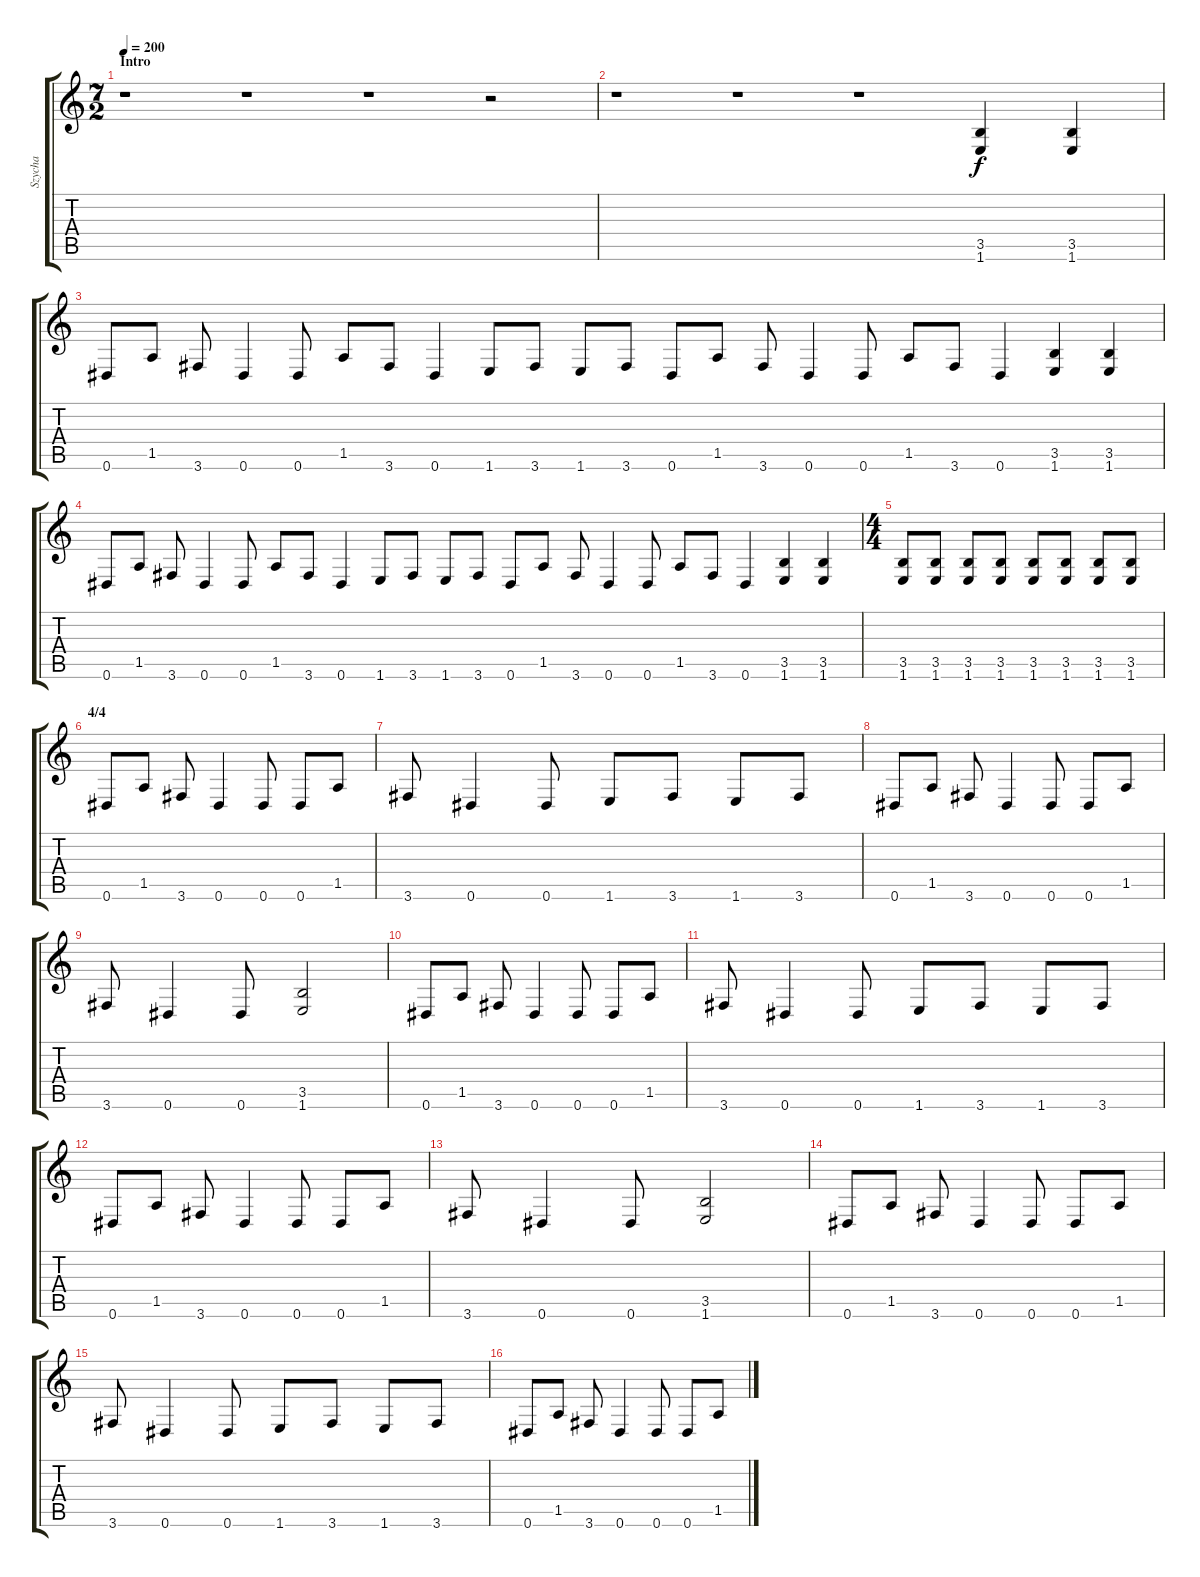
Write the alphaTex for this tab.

\track ("Szycha" "Szycha") {instrument overdrivenguitar}
\staff {score tabs}
\tuning (Eb4 Bb3 Gb3 Db3 Ab2 Eb2) {hide}
\ts (7 2)
\section ("" "Intro")
\tempo 200
\clef g2
\ks c
r.1{dy f instrument overdrivenguitar} r.1 r.1 r.2 |
r.1 r.1 r.1 (3.5 1.6).4 (3.5 1.6).4 |
0.6.8 1.5.8 3.6.8 0.6.4 0.6.8 1.5.8 3.6.8 0.6.4 1.6.8 3.6.8 1.6.8 3.6.8 0.6.8 1.5.8 3.6.8 0.6.4 0.6.8 1.5.8 3.6.8 0.6.4 (3.5 1.6).4 (3.5 1.6).4 |
0.6.8 1.5.8 3.6.8 0.6.4 0.6.8 1.5.8 3.6.8 0.6.4 1.6.8 3.6.8 1.6.8 3.6.8 0.6.8 1.5.8 3.6.8 0.6.4 0.6.8 1.5.8 3.6.8 0.6.4 (3.5 1.6).4 (3.5 1.6).4 |
\ts (4 4)
(3.5 1.6).8 (3.5 1.6).8 (3.5 1.6).8 (3.5 1.6).8 (3.5 1.6).8 (3.5 1.6).8 (3.5 1.6).8 (3.5 1.6).8 |
\section ("" "4/4")
0.6.8 1.5.8 3.6.8 0.6.4 0.6.8 0.6.8 1.5.8 |
3.6.8 0.6.4 0.6.8 1.6.8 3.6.8 1.6.8 3.6.8 |
0.6.8 1.5.8 3.6.8 0.6.4 0.6.8 0.6.8 1.5.8 |
3.6.8 0.6.4 0.6.8 (3.5 1.6).2 |
0.6.8 1.5.8 3.6.8 0.6.4 0.6.8 0.6.8 1.5.8 |
3.6.8 0.6.4 0.6.8 1.6.8 3.6.8 1.6.8 3.6.8 |
0.6.8 1.5.8 3.6.8 0.6.4 0.6.8 0.6.8 1.5.8 |
3.6.8 0.6.4 0.6.8 (3.5 1.6).2 |
0.6.8 1.5.8 3.6.8 0.6.4 0.6.8 0.6.8 1.5.8 |
3.6.8 0.6.4 0.6.8 1.6.8 3.6.8 1.6.8 3.6.8 |
0.6.8 1.5.8 3.6.8 0.6.4 0.6.8 0.6.8 1.5.8
